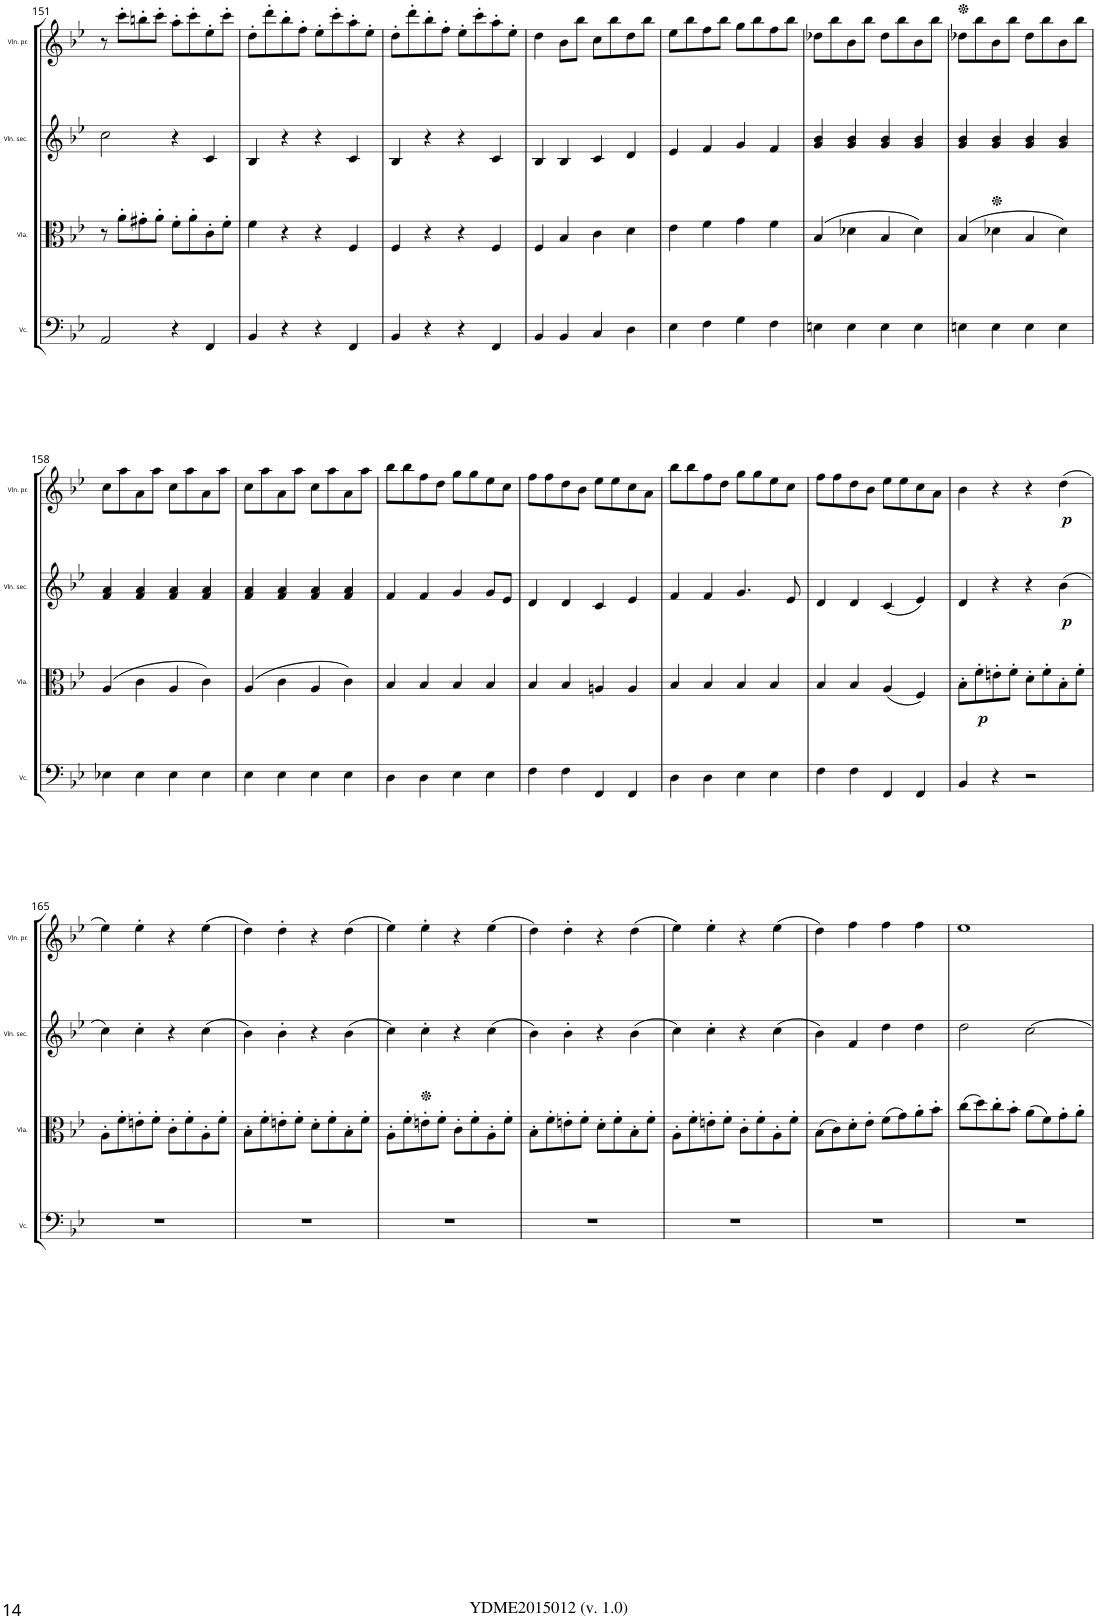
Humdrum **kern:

**kern	**kern	**dynam	**kern	**dynam	**kern	**dynam
*part4	*part3	*part3	*part2	*part2	*part1	*part1
*staff4	*staff3	*staff3	*staff2	*staff2	*staff1	*staff1
*I"Violoncelle	*I"Viola	*	*I"Violino secondo	*	*I"Violino primo	*
*I'Vc.	*I'Vla.	*	*I'Vln. sec.	*	*I'Vln. pr.	*
!!LO:PB:g=z
*clefF4	*clefC3	*	*clefG2	*	*clefG2	*
*k[b-e-]	*k[b-e-]	*	*k[b-e-]	*	*k[b-e-]	*
*B-:	*B-:	*	*B-:	*	*B-:	*
*M2/2	*M2/2	*	*M2/2	*	*M2/2	*
*met(c|)	*met(c|)	*	*met(c|)	*	*met(c|)	*
=151	=151	=151	=151	=151	=151	=151
2AA/	8r	.	2cc\	.	8r	.
.	8a'\L	.	.	.	8ccc'\L	.
.	8g#X'\	.	.	.	8bbn'\	.
.	8a'\J	.	.	.	8ccc'\J	.
4r	8f'\L	.	4r	.	8aa'\L	.
.	8a'\	.	.	.	8ccc'\	.
4FF/	8c'\	.	4c/	.	8ee-'\	.
.	8f'\J	.	.	.	8ccc'\J	.
=152	=152	=152	=152	=152	=152	=152
4BB-/	4f\	.	4B-/	.	8dd'\L	.
.	.	.	.	.	8ddd'\	.
4r	4r	.	4r	.	8bb-'\	.
.	.	.	.	.	8ff'\J	.
4r	4r	.	4r	.	8ee-'\L	.
.	.	.	.	.	8ccc'\	.
4FF/	4F/	.	4c/	.	8aa'\	.
.	.	.	.	.	8ee-'\J	.
=153	=153	=153	=153	=153	=153	=153
4BB-/	4F/	.	4B-/	.	8dd'\L	.
.	.	.	.	.	8ddd'\	.
4r	4r	.	4r	.	8bb-'\	.
.	.	.	.	.	8ff'\J	.
4r	4r	.	4r	.	8ee-'\L	.
.	.	.	.	.	8ccc'\	.
4FF/	4F/	.	4c/	.	8aa'\	.
.	.	.	.	.	8ee-'\J	.
=154	=154	=154	=154	=154	=154	=154
4BB-/	4F/	.	4B-/	.	4dd\	.
4BB-/	4B-/	.	4B-/	.	8b-\L	.
.	.	.	.	.	8bb-\J	.
4C/	4c\	.	4c/	.	8cc\L	.
.	.	.	.	.	8bb-\	.
4D\	4d\	.	4d/	.	8dd\	.
.	.	.	.	.	8bb-\J	.
=155	=155	=155	=155	=155	=155	=155
4E-\	4e-\	.	4e-/	.	8ee-\L	.
.	.	.	.	.	8bb-\	.
4F\	4f\	.	4f/	.	8ff\	.
.	.	.	.	.	8bb-\J	.
4G\	4g\	.	4g/	.	8gg\L	.
.	.	.	.	.	8bb-\	.
4F\	4f\	.	4f/	.	8ff\	.
.	.	.	.	.	8bb-\J	.
=156	=156	=156	=156	=156	=156	=156
4En\	(4B-/	.	4g/ 4b-/	.	8dd-X\L	.
.	.	.	.	.	8bb-\	.
4E\	4d-X\	.	4g/ 4b-/	.	8b-\	.
.	.	.	.	.	8bb-\J	.
4E\	4B-/	.	4g/ 4b-/	.	8dd-\L	.
.	.	.	.	.	8bb-\	.
4E\	4d-\)	.	4g/ 4b-/	.	8b-\	.
.	.	.	.	.	8bb-\J	.
=157	=157	=157	=157	=157	=157	=157
4En\	(4B-/	.	4g/ 4b-/	.	8dd-X\L	.
.	.	.	.	.	8bb-\	.
4E\	4d-X\	.	4g/ 4b-/	.	8b-\	.
.	.	.	.	.	8bb-\J	.
4E\	4B-/	.	4g/ 4b-/	.	8dd-\L	.
.	.	.	.	.	8bb-\	.
4E\	4d-\)	.	4g/ 4b-/	.	8b-\	.
.	.	.	.	.	8bb-\J	.
!!LO:LB:g=z
=158	=158	=158	=158	=158	=158	=158
4E-X\	(4A/	.	4f/ 4a/	.	8cc\L	.
.	.	.	.	.	8aa\	.
4E-\	4c\	.	4f/ 4a/	.	8a\	.
.	.	.	.	.	8aa\J	.
4E-\	4A/	.	4f/ 4a/	.	8cc\L	.
.	.	.	.	.	8aa\	.
4E-\	4c\)	.	4f/ 4a/	.	8a\	.
.	.	.	.	.	8aa\J	.
=159	=159	=159	=159	=159	=159	=159
4E-\	(4A/	.	4f/ 4a/	.	8cc\L	.
.	.	.	.	.	8aa\	.
4E-\	4c\	.	4f/ 4a/	.	8a\	.
.	.	.	.	.	8aa\J	.
4E-\	4A/	.	4f/ 4a/	.	8cc\L	.
.	.	.	.	.	8aa\	.
4E-\	4c\)	.	4f/ 4a/	.	8a\	.
.	.	.	.	.	8aa\J	.
=160	=160	=160	=160	=160	=160	=160
4D\	4B-/	.	4f/	.	8bb-\L	.
.	.	.	.	.	8bb-\	.
4D\	4B-/	.	4f/	.	8ff\	.
.	.	.	.	.	8dd\J	.
4E-\	4B-/	.	4g/	.	8gg\L	.
.	.	.	.	.	8gg\	.
4E-\	4B-/	.	8g/L	.	8ee-\	.
.	.	.	8e-/J	.	8cc\J	.
=161	=161	=161	=161	=161	=161	=161
4F\	4B-/	.	4d/	.	8ff\L	.
.	.	.	.	.	8ff\	.
4F\	4B-/	.	4d/	.	8dd\	.
.	.	.	.	.	8b-\J	.
4FF/	4An/	.	4c/	.	8ee-\L	.
.	.	.	.	.	8ee-\	.
4FF/	4A/	.	4e-/	.	8cc\	.
.	.	.	.	.	8a\J	.
=162	=162	=162	=162	=162	=162	=162
4D\	4B-/	.	4f/	.	8bb-\L	.
.	.	.	.	.	8bb-\	.
4D\	4B-/	.	4f/	.	8ff\	.
.	.	.	.	.	8dd\J	.
4E-\	4B-/	.	4.g/	.	8gg\L	.
.	.	.	.	.	8gg\	.
4E-\	4B-/	.	.	.	8ee-\	.
.	.	.	8e-/	.	8cc\J	.
=163	=163	=163	=163	=163	=163	=163
4F\	4B-/	.	4d/	.	8ff\L	.
.	.	.	.	.	8ff\	.
4F\	4B-/	.	4d/	.	8dd\	.
.	.	.	.	.	8b-\J	.
4FF/	(4A/	.	(4c/	.	8ee-\L	.
.	.	.	.	.	8ee-\	.
4FF/	4F/)	.	4e-/)	.	8cc\	.
.	.	.	.	.	8a\J	.
=164	=164	=164	=164	=164	=164	=164
4BB-/	8B-'\L	.	4d/	.	4b-\	.
!	!	!LO:DY:b	!	!	!	!
.	8f'\	p	.	.	.	.
4r	8en'\	.	4r	.	4r	.
.	8f'\J	.	.	.	.	.
2r	8d'\L	.	4r	.	4r	.
.	8f'\	.	.	.	.	.
!	!	!	!	!LO:DY:b	!	!LO:DY:b
.	8B-'\	.	(4b-\	p	(4dd\	p
.	8f'\J	.	.	.	.	.
!!LO:LB:g=z
=165	=165	=165	=165	=165	=165	=165
1r	8A'\L	.	4cc\)	.	4ee-\)	.
.	8f'\	.	.	.	.	.
.	8en'\	.	4cc'\	.	4ee-'\	.
.	8f'\J	.	.	.	.	.
.	8c'\L	.	4r	.	4r	.
.	8f'\	.	.	.	.	.
.	8A'\	.	(4cc\	.	(4ee-\	.
.	8f'\J	.	.	.	.	.
=166	=166	=166	=166	=166	=166	=166
1r	8B-'\L	.	4b-\)	.	4dd\)	.
.	8f'\	.	.	.	.	.
.	8en'\	.	4b-'\	.	4dd'\	.
.	8f'\J	.	.	.	.	.
.	8d'\L	.	4r	.	4r	.
.	8f'\	.	.	.	.	.
.	8B-'\	.	(4b-\	.	(4dd\	.
.	8f'\J	.	.	.	.	.
=167	=167	=167	=167	=167	=167	=167
1r	8A'\L	.	4cc\)	.	4ee-\)	.
.	8f'\	.	.	.	.	.
.	8en'\	.	4cc'\	.	4ee-'\	.
.	8f'\J	.	.	.	.	.
.	8c'\L	.	4r	.	4r	.
.	8f'\	.	.	.	.	.
.	8A'\	.	(4cc\	.	(4ee-\	.
.	8f'\J	.	.	.	.	.
=168	=168	=168	=168	=168	=168	=168
1r	8B-'\L	.	4b-\)	.	4dd\)	.
.	8f'\	.	.	.	.	.
.	8en'\	.	4b-'\	.	4dd'\	.
.	8f'\J	.	.	.	.	.
.	8d'\L	.	4r	.	4r	.
.	8f'\	.	.	.	.	.
.	8B-'\	.	(4b-\	.	(4dd\	.
.	8f'\J	.	.	.	.	.
=169	=169	=169	=169	=169	=169	=169
1r	8A'\L	.	4cc\)	.	4ee-\)	.
.	8f'\	.	.	.	.	.
.	8en'\	.	4cc'\	.	4ee-'\	.
.	8f'\J	.	.	.	.	.
.	8c'\L	.	4r	.	4r	.
.	8f'\	.	.	.	.	.
.	8A'\	.	(4cc\	.	(4ee-\	.
.	8f'\J	.	.	.	.	.
=170	=170	=170	=170	=170	=170	=170
1r	(8B-\L	.	4b-\)	.	4dd\)	.
.	8c\)	.	.	.	.	.
.	8d'\	.	4f/	.	4ff\	.
.	8e-'\J	.	.	.	.	.
.	(8f\L	.	4dd\	.	4ff\	.
.	8g\)	.	.	.	.	.
.	8a'\	.	4dd\	.	4ff\	.
.	8b-'\J	.	.	.	.	.
=171	=171	=171	=171	=171	=171	=171
1r	(8cc\L	.	2dd\	.	1ee-	.
.	8dd\)	.	.	.	.	.
.	8cc'\	.	.	.	.	.
.	8b-'\J	.	.	.	.	.
.	(8a\L	.	[2cc\	.	.	.
.	8f\)	.	.	.	.	.
.	8g'\	.	.	.	.	.
.	8a'\J	.	.	.	.	.
=	=	=	=	=	=	=
*-	*-	*-	*-	*-	*-	*-
